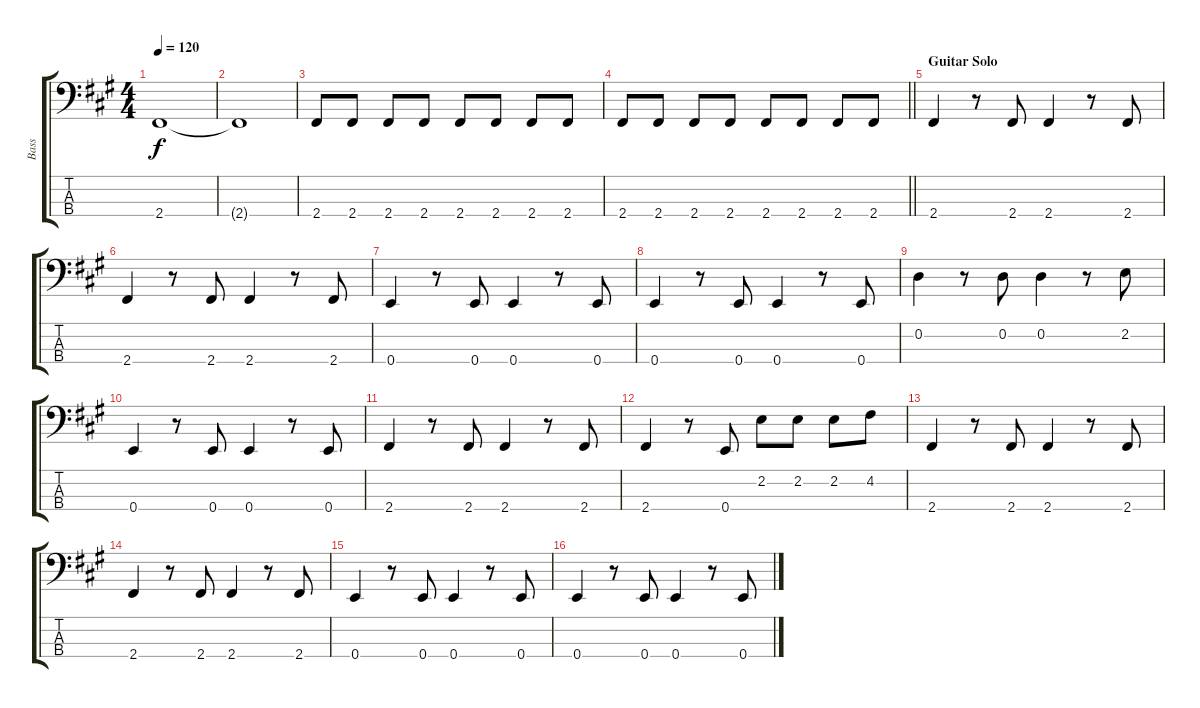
\track ("Bass" "Bass") {instrument electricbasspick}
\staff {score tabs}
\tuning (G2 D2 A1 E1) {hide}
\ts (4 4)
\tempo 120
\clef f4
\ks f#minor
2.4.1{dy f} |
2.4{t}.1 |
2.4.8 2.4.8 2.4.8 2.4.8 2.4.8 2.4.8 2.4.8 2.4.8 |
\barLineRight lightlight
2.4.8 2.4.8 2.4.8 2.4.8 2.4.8 2.4.8 2.4.8 2.4.8 |
\section ("" "Guitar Solo")
2.4.4 r.8 2.4.8 2.4.4 r.8 2.4.8 |
2.4.4 r.8 2.4.8 2.4.4 r.8 2.4.8 |
0.4.4 r.8 0.4.8 0.4.4 r.8 0.4.8 |
0.4.4 r.8 0.4.8 0.4.4 r.8 0.4.8 |
0.2.4 r.8 0.2.8 0.2.4 r.8 2.2.8 |
0.4.4 r.8 0.4.8 0.4.4 r.8 0.4.8 |
2.4.4 r.8 2.4.8 2.4.4 r.8 2.4.8 |
2.4.4 r.8 0.4.8 2.2.8 2.2.8 2.2.8 4.2.8 |
2.4.4 r.8 2.4.8 2.4.4 r.8 2.4.8 |
2.4.4 r.8 2.4.8 2.4.4 r.8 2.4.8 |
0.4.4 r.8 0.4.8 0.4.4 r.8 0.4.8 |
0.4.4 r.8 0.4.8 0.4.4 r.8 0.4.8
